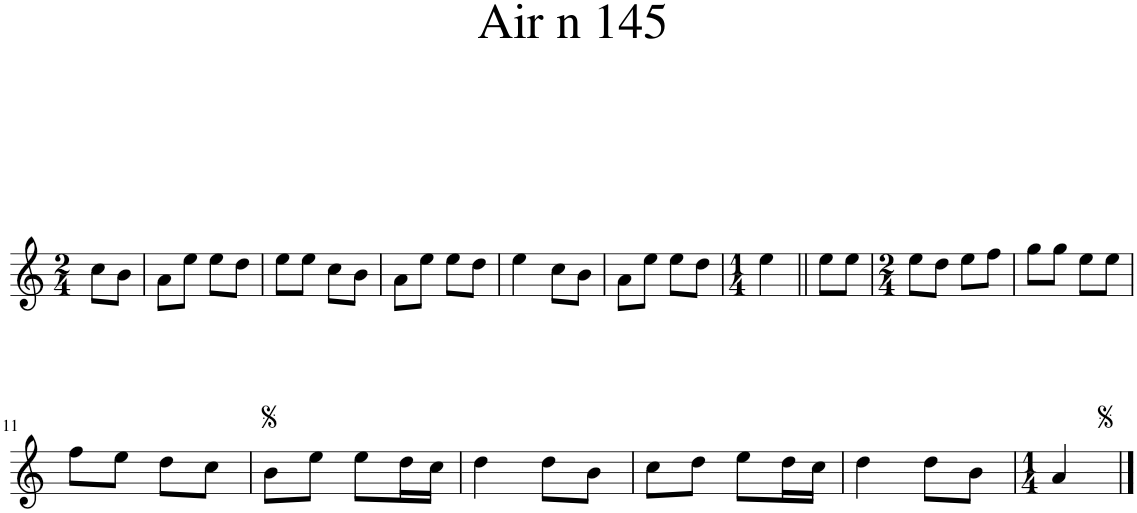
**kern
*part1
*staff1
*I"Piano
*I'Pno.
*clefG2
*k[]
*M2/4
=1
8cc\L
8b\J
=2
8a\L
8ee\J
8ee\L
8dd\J
=3
8ee\L
8ee\J
8cc\L
8b\J
=4
8a\L
8ee\J
8ee\L
8dd\J
=5
4ee\
8cc\L
8b\J
=6
8a\L
8ee\J
8ee\L
8dd\J
=7
*M1/4
4ee\
=8||
8ee\L
8ee\J
=9
*M2/4
8ee\L
8dd\J
8ee\L
8ff\J
=10
8gg\L
8gg\J
8ee\L
8ee\J
!!LO:LB:g=z
=11
8ff\L
8ee\J
8dd\L
8cc\J
=12
8b\L
8ee\J
8ee\L
16dd\L
16cc\JJ
=13
4dd\
8dd\L
8b\J
=14
8cc\L
8dd\J
8ee\L
16dd\L
16cc\JJ
=15
4dd\
8dd\L
8b\J
=16
*M1/4
4a/
==
*-
